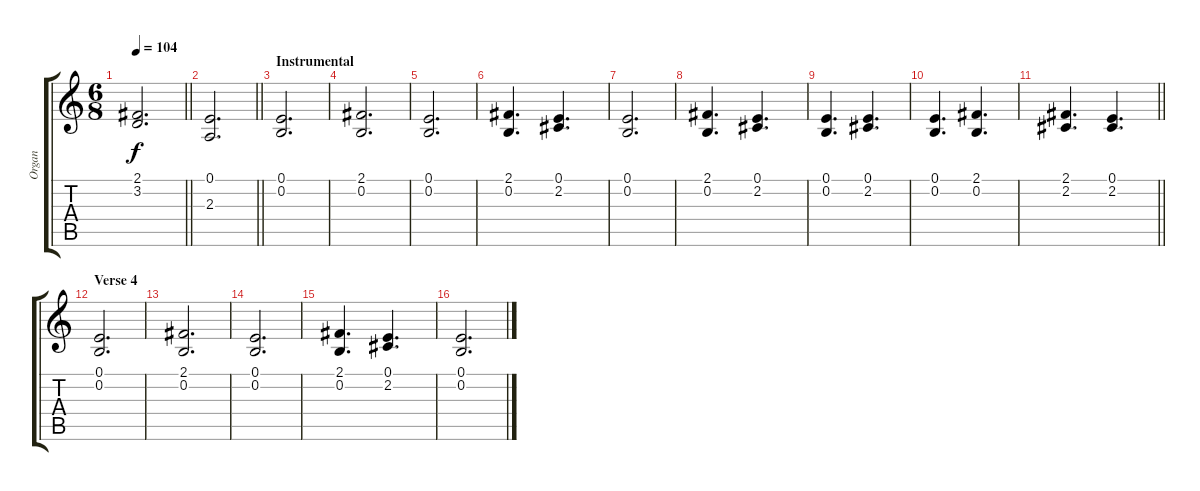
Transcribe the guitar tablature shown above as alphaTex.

\track ("Organ" "Organ") {instrument percussiveorgan}
\staff {score tabs}
\tuning (E4 B3 G3 D3 A2 E2) {hide}
\ts (6 8)
\tempo 104
\clef g2
\barLineRight lightlight
\ks c
(2.1 3.2).2{d dy f} |
\section ("" "")
\barLineRight lightlight
(0.1 2.3).2{d} |
\section ("" "Instrumental")
(0.1 0.2).2{d} |
(2.1 0.2).2{d} |
(0.1 0.2).2{d} |
(2.1 0.2).4{d} (0.1 2.2).4{d} |
(0.1 0.2).2{d} |
(2.1 0.2).4{d} (0.1 2.2).4{d} |
(0.1 0.2).4{d} (0.1 2.2).4{d} |
(0.1 0.2).4{d} (2.1 0.2).4{d} |
\barLineRight lightlight
(2.1 2.2).4{d} (0.1 2.2).4{d} |
\section ("" "Verse 4")
(0.1 0.2).2{d} |
(2.1 0.2).2{d} |
(0.1 0.2).2{d} |
(2.1 0.2).4{d} (0.1 2.2).4{d} |
(0.1 0.2).2{d}
